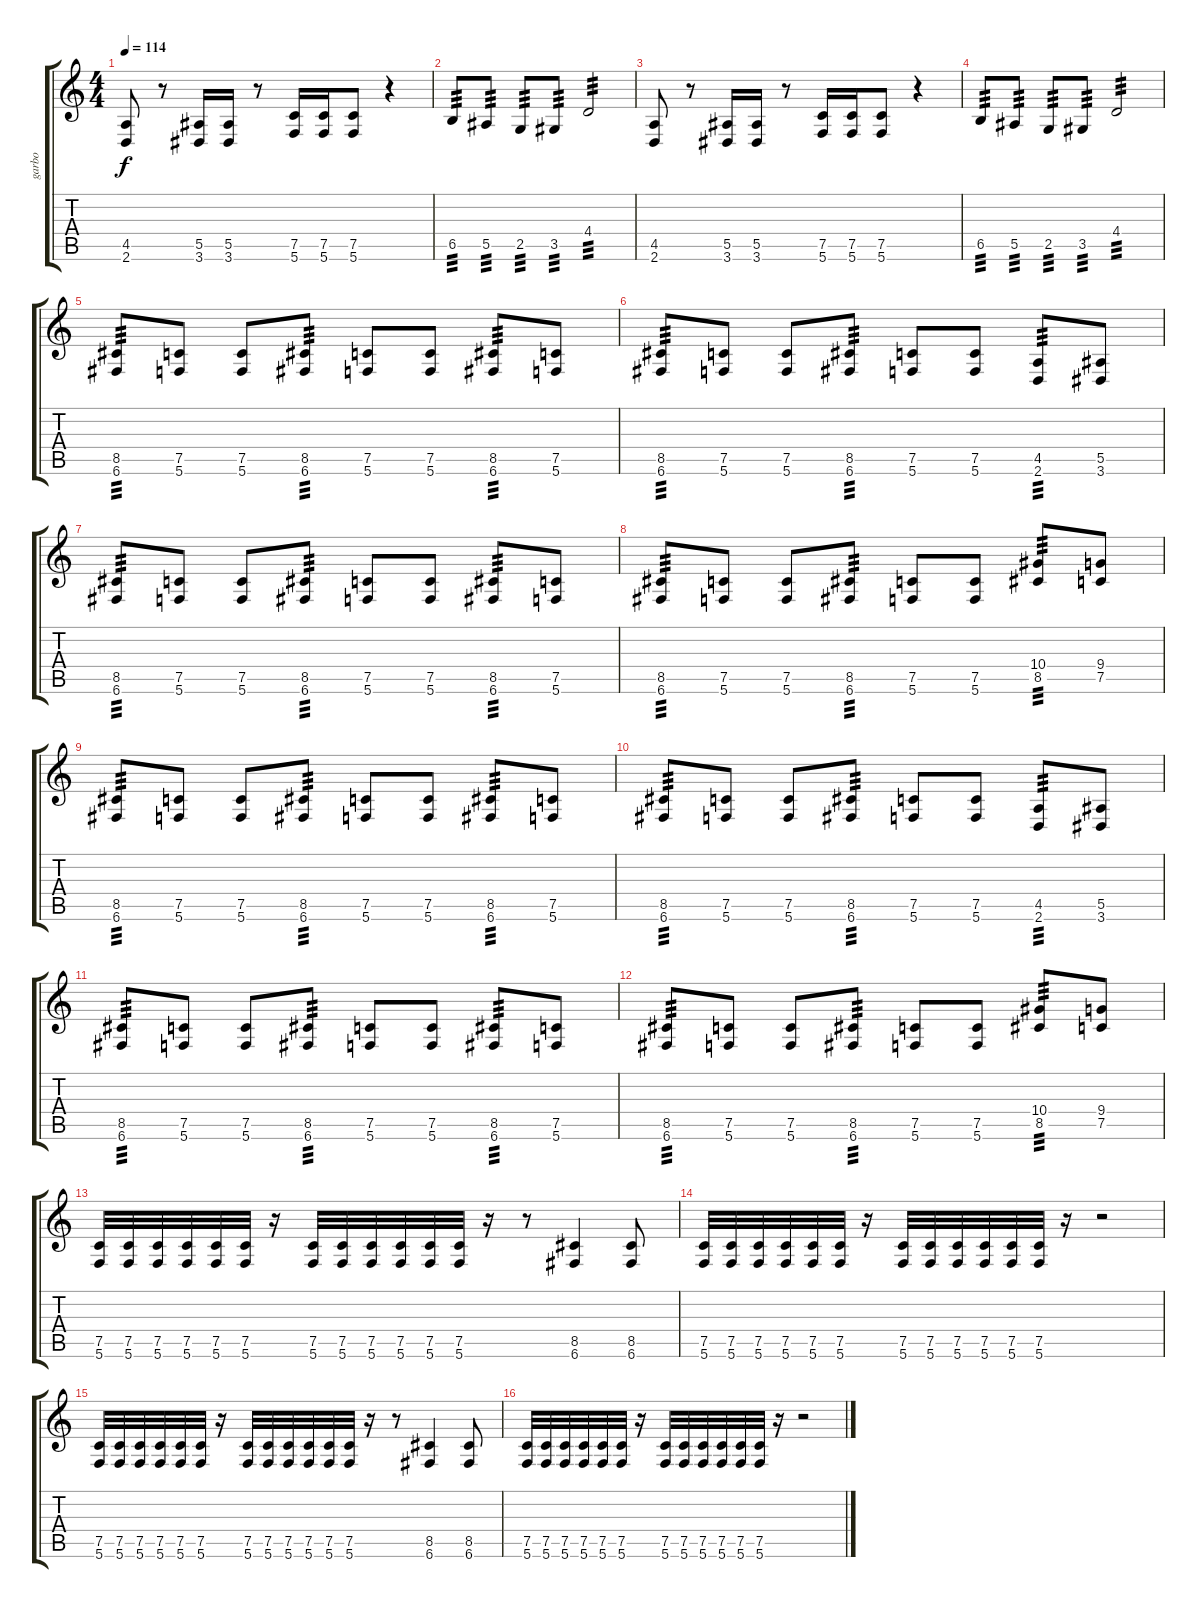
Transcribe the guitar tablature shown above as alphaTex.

\track ("garbo" "garbo") {solo instrument overdrivenguitar}
\staff {score tabs}
\tuning (C4 G3 Eb3 Bb2 F2 C2) {hide}
\ts (4 4)
\tempo 114
\clef g2
\ks c
(4.5 2.6).8{dy f} r.8 (5.5 3.6).16 (5.5 3.6).16 r.8 (7.5 5.6).16 (7.5 5.6).16 (7.5 5.6).8 r.4 |
6.5.8{tp 3} 5.5.8{tp 3} 2.5.8{tp 3} 3.5.8{tp 3} 4.4.2{tp 3} |
(4.5 2.6).8 r.8 (5.5 3.6).16 (5.5 3.6).16 r.8 (7.5 5.6).16 (7.5 5.6).16 (7.5 5.6).8 r.4 |
6.5.8{tp 3} 5.5.8{tp 3} 2.5.8{tp 3} 3.5.8{tp 3} 4.4.2{tp 3} |
(8.5 6.6).8{tp 3} (7.5 5.6).8 (7.5 5.6).8 (8.5 6.6).8{tp 3} (7.5 5.6).8 (7.5 5.6).8 (8.5 6.6).8{tp 3} (7.5 5.6).8 |
(8.5 6.6).8{tp 3} (7.5 5.6).8 (7.5 5.6).8 (8.5 6.6).8{tp 3} (7.5 5.6).8 (7.5 5.6).8 (4.5 2.6).8{tp 3} (5.5 3.6).8 |
(8.5 6.6).8{tp 3} (7.5 5.6).8 (7.5 5.6).8 (8.5 6.6).8{tp 3} (7.5 5.6).8 (7.5 5.6).8 (8.5 6.6).8{tp 3} (7.5 5.6).8 |
(8.5 6.6).8{tp 3} (7.5 5.6).8 (7.5 5.6).8 (8.5 6.6).8{tp 3} (7.5 5.6).8 (7.5 5.6).8 (10.4 8.5).8{tp 3} (9.4 7.5).8 |
(8.5 6.6).8{tp 3} (7.5 5.6).8 (7.5 5.6).8 (8.5 6.6).8{tp 3} (7.5 5.6).8 (7.5 5.6).8 (8.5 6.6).8{tp 3} (7.5 5.6).8 |
(8.5 6.6).8{tp 3} (7.5 5.6).8 (7.5 5.6).8 (8.5 6.6).8{tp 3} (7.5 5.6).8 (7.5 5.6).8 (4.5 2.6).8{tp 3} (5.5 3.6).8 |
(8.5 6.6).8{tp 3} (7.5 5.6).8 (7.5 5.6).8 (8.5 6.6).8{tp 3} (7.5 5.6).8 (7.5 5.6).8 (8.5 6.6).8{tp 3} (7.5 5.6).8 |
(8.5 6.6).8{tp 3} (7.5 5.6).8 (7.5 5.6).8 (8.5 6.6).8{tp 3} (7.5 5.6).8 (7.5 5.6).8 (10.4 8.5).8{tp 3} (9.4 7.5).8 |
(7.5 5.6).32 (7.5 5.6).32 (7.5 5.6).32 (7.5 5.6).32 (7.5 5.6).32 (7.5 5.6).32 r.16 (7.5 5.6).32 (7.5 5.6).32 (7.5 5.6).32 (7.5 5.6).32 (7.5 5.6).32 (7.5 5.6).32 r.16 r.8 (8.5 6.6).4 (8.5 6.6).8 |
(7.5 5.6).32 (7.5 5.6).32 (7.5 5.6).32 (7.5 5.6).32 (7.5 5.6).32 (7.5 5.6).32 r.16 (7.5 5.6).32 (7.5 5.6).32 (7.5 5.6).32 (7.5 5.6).32 (7.5 5.6).32 (7.5 5.6).32 r.16 r.2 |
(7.5 5.6).32 (7.5 5.6).32 (7.5 5.6).32 (7.5 5.6).32 (7.5 5.6).32 (7.5 5.6).32 r.16 (7.5 5.6).32 (7.5 5.6).32 (7.5 5.6).32 (7.5 5.6).32 (7.5 5.6).32 (7.5 5.6).32 r.16 r.8 (8.5 6.6).4 (8.5 6.6).8 |
(7.5 5.6).32 (7.5 5.6).32 (7.5 5.6).32 (7.5 5.6).32 (7.5 5.6).32 (7.5 5.6).32 r.16 (7.5 5.6).32 (7.5 5.6).32 (7.5 5.6).32 (7.5 5.6).32 (7.5 5.6).32 (7.5 5.6).32 r.16 r.2
